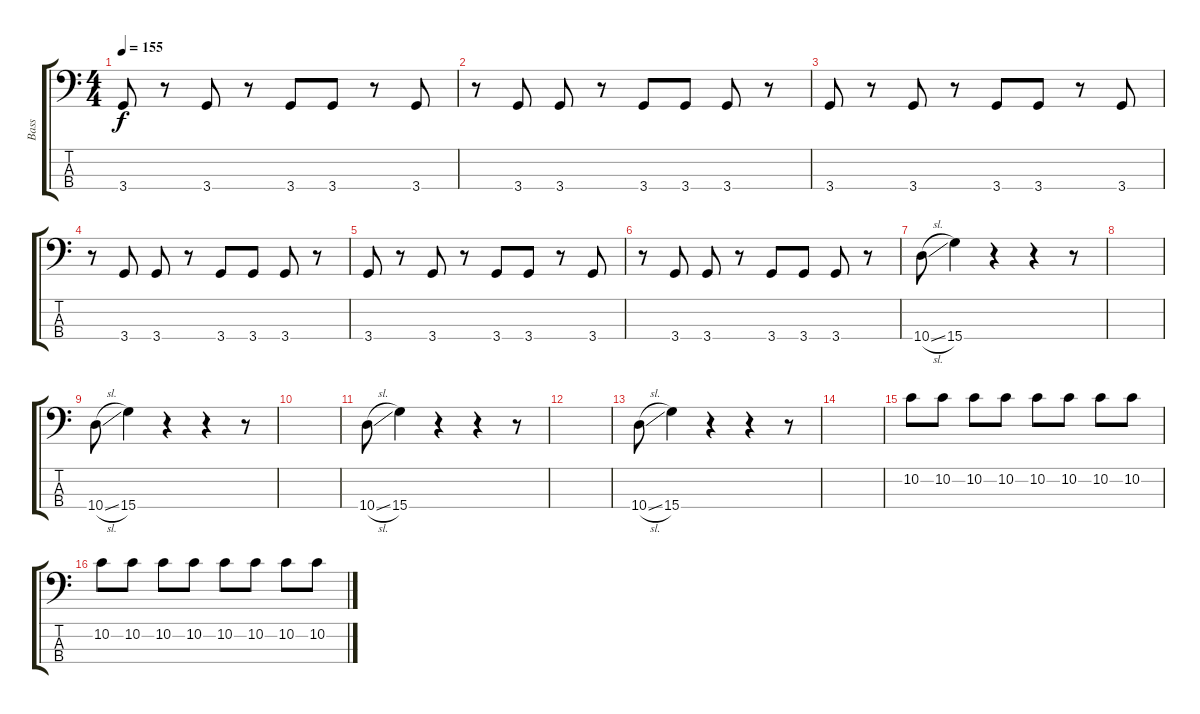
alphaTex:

\track ("Bass" "Bass") {instrument electricbassfinger}
\staff {score tabs}
\tuning (G2 D2 A1 E1) {hide}
\ts (4 4)
\tempo 155
\clef f4
\ks c
3.4.8{dy f} r.8 3.4.8 r.8 3.4.8 3.4.8 r.8 3.4.8 |
r.8 3.4.8 3.4.8 r.8 3.4.8 3.4.8 3.4.8 r.8 |
3.4.8 r.8 3.4.8 r.8 3.4.8 3.4.8 r.8 3.4.8 |
r.8 3.4.8 3.4.8 r.8 3.4.8 3.4.8 3.4.8 r.8 |
3.4.8 r.8 3.4.8 r.8 3.4.8 3.4.8 r.8 3.4.8 |
r.8 3.4.8 3.4.8 r.8 3.4.8 3.4.8 3.4.8 r.8 |
10.4{sl}.8 15.4.4 r.4 r.4 r.8 |
|
10.4{sl}.8 15.4.4 r.4 r.4 r.8 |
|
10.4{sl}.8 15.4.4 r.4 r.4 r.8 |
|
10.4{sl}.8 15.4.4 r.4 r.4 r.8 |
|
10.2.8 10.2.8 10.2.8 10.2.8 10.2.8 10.2.8 10.2.8 10.2.8 |
10.2.8 10.2.8 10.2.8 10.2.8 10.2.8 10.2.8 10.2.8 10.2.8
